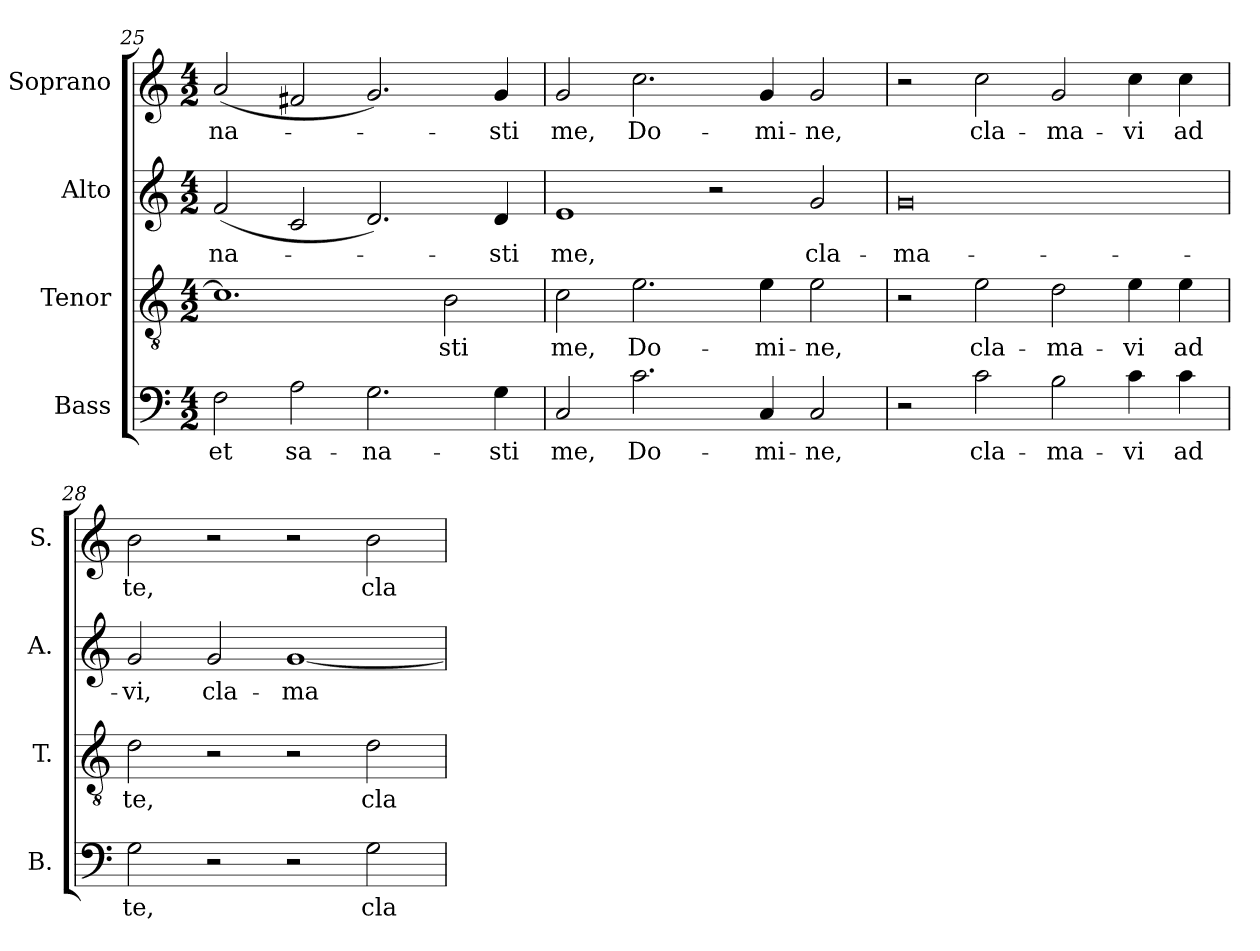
**kern	**text	**kern	**text	**kern	**text	**kern	**text
*part4	*part4	*part3	*part3	*part2	*part2	*part1	*part1
*staff4	*staff4	*staff3	*staff3	*staff2	*staff2	*staff1	*staff1
*I"Bass	*	*I"Tenor	*	*I"Alto	*	*I"Soprano	*
*I'B.	*	*I'T.	*	*I'A.	*	*I'S.	*
*clefF4	*	*clefGv2	*	*clefG2	*	*clefG2	*
*	*	*ITrd7c12	*	*	*	*	*
*k[]	*	*k[]	*	*k[]	*	*k[]	*
*C:	*	*C:	*	*C:	*	*C:	*
*M4/2	*	*M4/2	*	*M4/2	*	*M4/2	*
=25	=25	=25	=25	=25	=25	=25	=25
!	!LO:LY:b:color=#000000	!	!	!	!	!	!
!	!	!	!	!	!LO:LY:b:color=#000000	!	!
!	!	!	!	!	!	!	!LO:LY:b:color=#000000
2Fi\	et	1.Ci]	.	(2fi/	-na-	(2ai/	-na-
!	!LO:LY:b:color=#000000	!	!	!	!	!	!
2Ai\	sa-	.	.	2ci/	.	2f#Xi/	.
!	!LO:LY:b:color=#000000	!	!	!	!	!	!
2.Gi\	-na-	.	.	2.di/)	.	2.gi/)	.
!	!	!	!LO:LY:b:color=#000000	!	!	!	!
.	.	2BBi\	-sti	.	.	.	.
!	!LO:LY:b:color=#000000	!	!	!	!	!	!
!	!	!	!	!	!LO:LY:b:color=#000000	!	!
!	!	!	!	!	!	!	!LO:LY:b:color=#000000
4Gi\	-sti	.	.	4di/	-sti	4gi/	-sti
=26	=26	=26	=26	=26	=26	=26	=26
!	!LO:LY:b:color=#000000	!	!	!	!	!	!
!	!	!	!LO:LY:b:color=#000000	!	!	!	!
!	!	!	!	!	!LO:LY:b:color=#000000	!	!
!	!	!	!	!	!	!	!LO:LY:b:color=#000000
2Ci/	me,	2Ci\	me,	1ei	me,	2gi/	me,
!	!LO:LY:b:color=#000000	!	!	!	!	!	!
!	!	!	!LO:LY:b:color=#000000	!	!	!	!
!	!	!	!	!	!	!	!LO:LY:b:color=#000000
2.ci\	Do-	2.Ei\	Do-	.	.	2.cci\	Do-
.	.	.	.	2r	.	.	.
!	!LO:LY:b:color=#000000	!	!	!	!	!	!
!	!	!	!LO:LY:b:color=#000000	!	!	!	!
!	!	!	!	!	!	!	!LO:LY:b:color=#000000
4Ci/	-mi-	4Ei\	-mi-	.	.	4gi/	-mi-
!	!LO:LY:b:color=#000000	!	!	!	!	!	!
!	!	!	!LO:LY:b:color=#000000	!	!	!	!
!	!	!	!	!	!LO:LY:b:color=#000000	!	!
!	!	!	!	!	!	!	!LO:LY:b:color=#000000
2Ci/	-ne,	2Ei\	-ne,	2gi/	cla-	2gi/	-ne,
=27	=27	=27	=27	=27	=27	=27	=27
!	!	!	!	!	!LO:LY:b:color=#000000	!	!
2r	.	2r	.	0gi	-ma-	2r	.
!	!LO:LY:b:color=#000000	!	!	!	!	!	!
!	!	!	!LO:LY:b:color=#000000	!	!	!	!
!	!	!	!	!	!	!	!LO:LY:b:color=#000000
2ci\	cla-	2Ei\	cla-	.	.	2cci\	cla-
!	!LO:LY:b:color=#000000	!	!	!	!	!	!
!	!	!	!LO:LY:b:color=#000000	!	!	!	!
!	!	!	!	!	!	!	!LO:LY:b:color=#000000
2Bi\	-ma-	2Di\	-ma-	.	.	2gi/	-ma-
!	!LO:LY:b:color=#000000	!	!	!	!	!	!
!	!	!	!LO:LY:b:color=#000000	!	!	!	!
!	!	!	!	!	!	!	!LO:LY:b:color=#000000
4ci\	-vi	4Ei\	-vi	.	.	4cci\	-vi
!	!LO:LY:b:color=#000000	!	!	!	!	!	!
!	!	!	!LO:LY:b:color=#000000	!	!	!	!
!	!	!	!	!	!	!	!LO:LY:b:color=#000000
4ci\	ad	4Ei\	ad	.	.	4cci\	ad
=28	=28	=28	=28	=28	=28	=28	=28
!	!LO:LY:b:color=#000000	!	!	!	!	!	!
!	!	!	!LO:LY:b:color=#000000	!	!	!	!
!	!	!	!	!	!LO:LY:b:color=#000000	!	!
!	!	!	!	!	!	!	!LO:LY:b:color=#000000
2Gi\	te,	2Di\	te,	2gi/	-vi,	2bi\	te,
!	!	!	!	!	!LO:LY:b:color=#000000	!	!
2r	.	2r	.	2gi/	cla-	2r	.
!	!	!	!	!	!LO:LY:b:color=#000000	!	!
2r	.	2r	.	[1gi	-ma-	2r	.
!	!LO:LY:b:color=#000000	!	!	!	!	!	!
!	!	!	!LO:LY:b:color=#000000	!	!	!	!
!	!	!	!	!	!	!	!LO:LY:b:color=#000000
2Gi\	cla-	2Di\	cla-	.	.	2bi\	cla-
=	=	=	=	=	=	=	=
*-	*-	*-	*-	*-	*-	*-	*-
